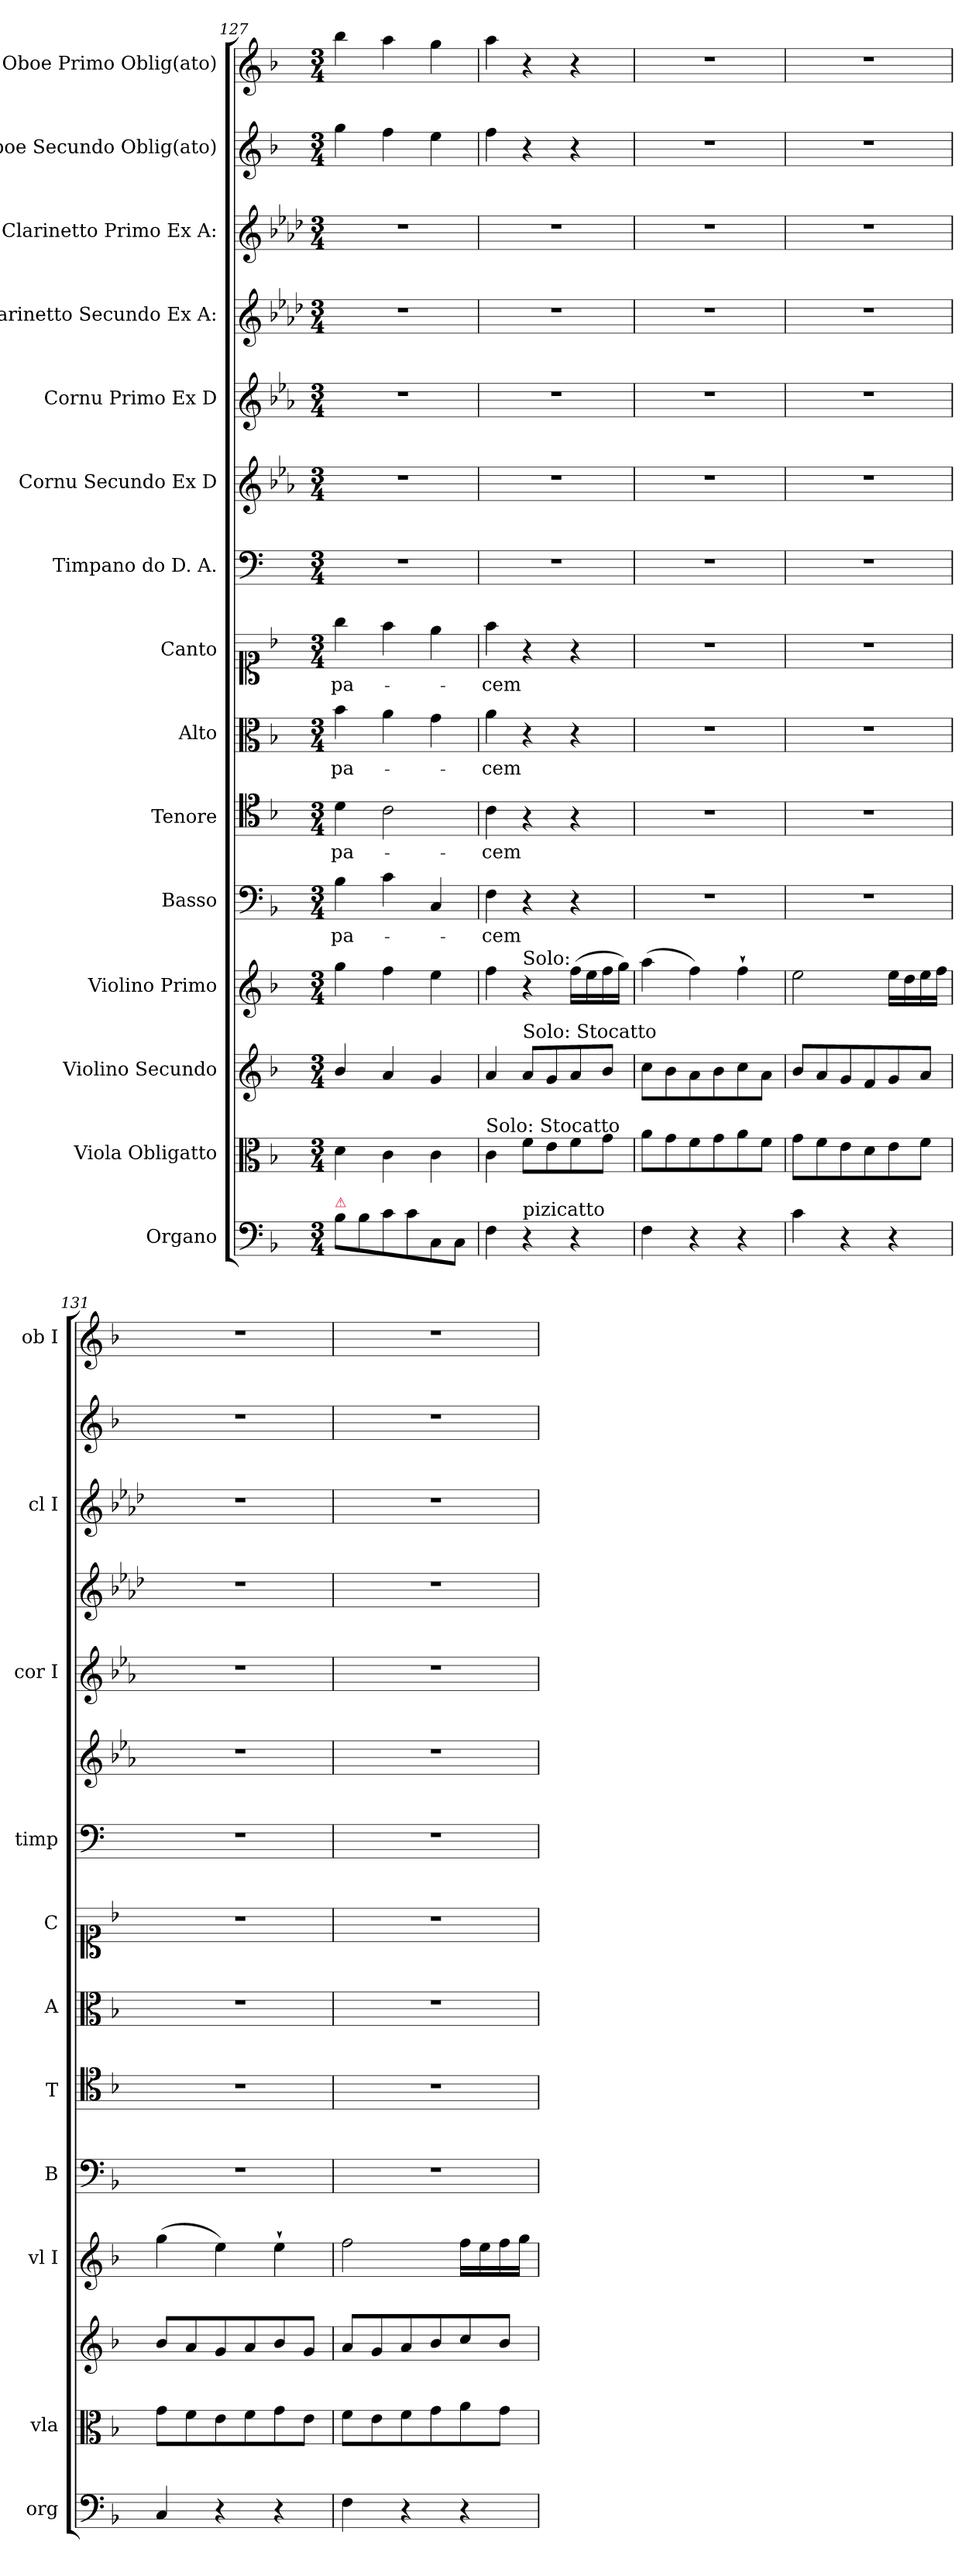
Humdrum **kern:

**kern	**kern	**kern	**kern	**kern	**text	**kern	**text	**kern	**text	**kern	**text	**kern	**kern	**kern	**kern	**kern	**kern	**kern
*part15	*part14	*part13	*part12	*part11	*part11	*part10	*part10	*part9	*part9	*part8	*part8	*part7	*part6	*part5	*part4	*part3	*part2	*part1
*staff15	*staff14	*staff13	*staff12	*staff11	*staff11	*staff10	*staff10	*staff9	*staff9	*staff8	*staff8	*staff7	*staff6	*staff5	*staff4	*staff3	*staff2	*staff1
*I"Organo	*I"Viola Obligatto	*I"Violino Secundo	*I"Violino Primo	*I"Basso	*	*I"Tenore	*	*I"Alto	*	*I"Canto	*	*I"Timpano do D. A.	*I"Cornu Secundo Ex D	*I"Cornu Primo Ex D	*I"Clarinetto Secundo Ex A:	*I"Clarinetto Primo Ex A:	*I"Oboe Secundo Oblig(ato)	*I"Oboe Primo Oblig(ato)
*I'org	*I'vla	*	*I'vl I	*I'B	*	*I'T	*	*I'A	*	*I'C	*	*I'timp	*	*I'cor I	*	*I'cl I	*	*I'ob I
*clefF4	*clefC3	*clefG2	*clefG2	*clefF4	*	*clefC4	*	*clefC3	*	*clefC1	*	*clefF4	*clefG2	*clefG2	*clefG2	*clefG2	*clefG2	*clefG2
*	*	*	*	*	*	*	*	*	*	*	*	*	*ITrd6c10	*ITrd6c10	*ITrd2c3	*ITrd2c3	*	*
*k[b-]	*k[b-]	*k[b-]	*k[b-]	*k[b-]	*	*k[b-]	*	*k[b-]	*	*k[b-]	*	*k[]	*k[b-]	*k[b-]	*k[b-]	*k[b-]	*k[b-]	*k[b-]
*M3/4	*M3/4	*M3/4	*M3/4	*M3/4	*	*M3/4	*	*M3/4	*	*M3/4	*	*M3/4	*M3/4	*M3/4	*M3/4	*M3/4	*M3/4	*M3/4
=127	=127	=127	=127	=127	=127	=127	=127	=127	=127	=127	=127	=127	=127	=127	=127	=127	=127	=127
!LO:TX:a:color=crimson:t=⚠	!	!	!	!	!	!	!	!	!	!	!	!	!	!	!	!	!	!
8B-\L	4d\	4b-/	4gg\	4B-\	pa-	4d\	pa-	4b-\	pa-	4gg\	pa-	2.r	2.r	2.r	2.r	2.r	4gg\	4bb-\
8B-\	.	.	.	.	.	.	.	.	.	.	.	.	.	.	.	.	.	.
8c\	4c\	4a/	4ff\	4c\	.	2c\	.	4a\	.	4ff\	.	.	.	.	.	.	4ff\	4aa\
8c\	.	.	.	.	.	.	.	.	.	.	.	.	.	.	.	.	.	.
8C\	4c\	4g/	4ee\	4C/	.	.	.	4g\	.	4ee\	.	.	.	.	.	.	4ee\	4gg\
8C\J	.	.	.	.	.	.	.	.	.	.	.	.	.	.	.	.	.	.
=128	=128	=128	=128	=128	=128	=128	=128	=128	=128	=128	=128	=128	=128	=128	=128	=128	=128	=128
!	!LO:TX:a:t=Solo&colon; Stocatto	!	!	!	!	!	!	!	!	!	!	!	!	!	!	!	!	!
4F\	4c\	4a/	4ff\	4F\	-cem	4c\	-cem	4a\	-cem	4ff\	-cem	2.r	2.r	2.r	2.r	2.r	4ff\	4aa\
!	!	!	!LO:TX:a:t=Solo&colon;	!	!	!	!	!	!	!	!	!	!	!	!	!	!	!
!	!	!LO:TX:a:t=Solo&colon; Stocatto	!	!	!	!	!	!	!	!	!	!	!	!	!	!	!	!
!LO:TX:a:t=pizicatto	!	!	!	!	!	!	!	!	!	!	!	!	!	!	!	!	!	!
4r	8f\L	8a/L	4r	4r	.	4r	.	4r	.	4r	.	.	.	.	.	.	4r	4r
.	8e\	8g/	.	.	.	.	.	.	.	.	.	.	.	.	.	.	.	.
4r	8f\	8a/	(16ff\LL	4r	.	4r	.	4r	.	4r	.	.	.	.	.	.	4r	4r
.	.	.	16ee\	.	.	.	.	.	.	.	.	.	.	.	.	.	.	.
.	8g\J	8b-/J	16ff\	.	.	.	.	.	.	.	.	.	.	.	.	.	.	.
.	.	.	16gg\JJ)	.	.	.	.	.	.	.	.	.	.	.	.	.	.	.
=129	=129	=129	=129	=129	=129	=129	=129	=129	=129	=129	=129	=129	=129	=129	=129	=129	=129	=129
4F\	8a\L	8cc\L	(4aa\	2.r	.	2.r	.	2.r	.	2.r	.	2.r	2.r	2.r	2.r	2.r	2.r	2.r
.	8g\	8b-\	.	.	.	.	.	.	.	.	.	.	.	.	.	.	.	.
4r	8f\	8a\	4ff\)	.	.	.	.	.	.	.	.	.	.	.	.	.	.	.
.	8g\	8b-\	.	.	.	.	.	.	.	.	.	.	.	.	.	.	.	.
4r	8a\	8cc\	4ff`\	.	.	.	.	.	.	.	.	.	.	.	.	.	.	.
.	8f\J	8a\J	.	.	.	.	.	.	.	.	.	.	.	.	.	.	.	.
=130	=130	=130	=130	=130	=130	=130	=130	=130	=130	=130	=130	=130	=130	=130	=130	=130	=130	=130
4c\	8g\L	8b-/L	2ee\	2.r	.	2.r	.	2.r	.	2.r	.	2.r	2.r	2.r	2.r	2.r	2.r	2.r
.	8f\	8a/	.	.	.	.	.	.	.	.	.	.	.	.	.	.	.	.
4r	8e\	8g/	.	.	.	.	.	.	.	.	.	.	.	.	.	.	.	.
.	8d\	8f/	.	.	.	.	.	.	.	.	.	.	.	.	.	.	.	.
4r	8e\	8g/	16ee\LL	.	.	.	.	.	.	.	.	.	.	.	.	.	.	.
.	.	.	16dd\	.	.	.	.	.	.	.	.	.	.	.	.	.	.	.
.	8f\J	8a/J	16ee\	.	.	.	.	.	.	.	.	.	.	.	.	.	.	.
.	.	.	16ff\JJ	.	.	.	.	.	.	.	.	.	.	.	.	.	.	.
=131	=131	=131	=131	=131	=131	=131	=131	=131	=131	=131	=131	=131	=131	=131	=131	=131	=131	=131
4C/	8g\L	8b-/L	(4gg\	2.r	.	2.r	.	2.r	.	2.r	.	2.r	2.r	2.r	2.r	2.r	2.r	2.r
.	8f\	8a/	.	.	.	.	.	.	.	.	.	.	.	.	.	.	.	.
4r	8e\	8g/	4ee\)	.	.	.	.	.	.	.	.	.	.	.	.	.	.	.
.	8f\	8a/	.	.	.	.	.	.	.	.	.	.	.	.	.	.	.	.
4r	8g\	8b-/	4ee`\	.	.	.	.	.	.	.	.	.	.	.	.	.	.	.
.	8e\J	8g/J	.	.	.	.	.	.	.	.	.	.	.	.	.	.	.	.
=132	=132	=132	=132	=132	=132	=132	=132	=132	=132	=132	=132	=132	=132	=132	=132	=132	=132	=132
4F\	8f\L	8a/L	2ff\	2.r	.	2.r	.	2.r	.	2.r	.	2.r	2.r	2.r	2.r	2.r	2.r	2.r
.	8e\	8g/	.	.	.	.	.	.	.	.	.	.	.	.	.	.	.	.
4r	8f\	8a/	.	.	.	.	.	.	.	.	.	.	.	.	.	.	.	.
.	8g\	8b-/	.	.	.	.	.	.	.	.	.	.	.	.	.	.	.	.
4r	8a\	8cc/	16ff\LL	.	.	.	.	.	.	.	.	.	.	.	.	.	.	.
.	.	.	16ee\	.	.	.	.	.	.	.	.	.	.	.	.	.	.	.
.	8g\J	8b-/J	16ff\	.	.	.	.	.	.	.	.	.	.	.	.	.	.	.
.	.	.	16gg\JJ	.	.	.	.	.	.	.	.	.	.	.	.	.	.	.
=	=	=	=	=	=	=	=	=	=	=	=	=	=	=	=	=	=	=
*-	*-	*-	*-	*-	*-	*-	*-	*-	*-	*-	*-	*-	*-	*-	*-	*-	*-	*-
